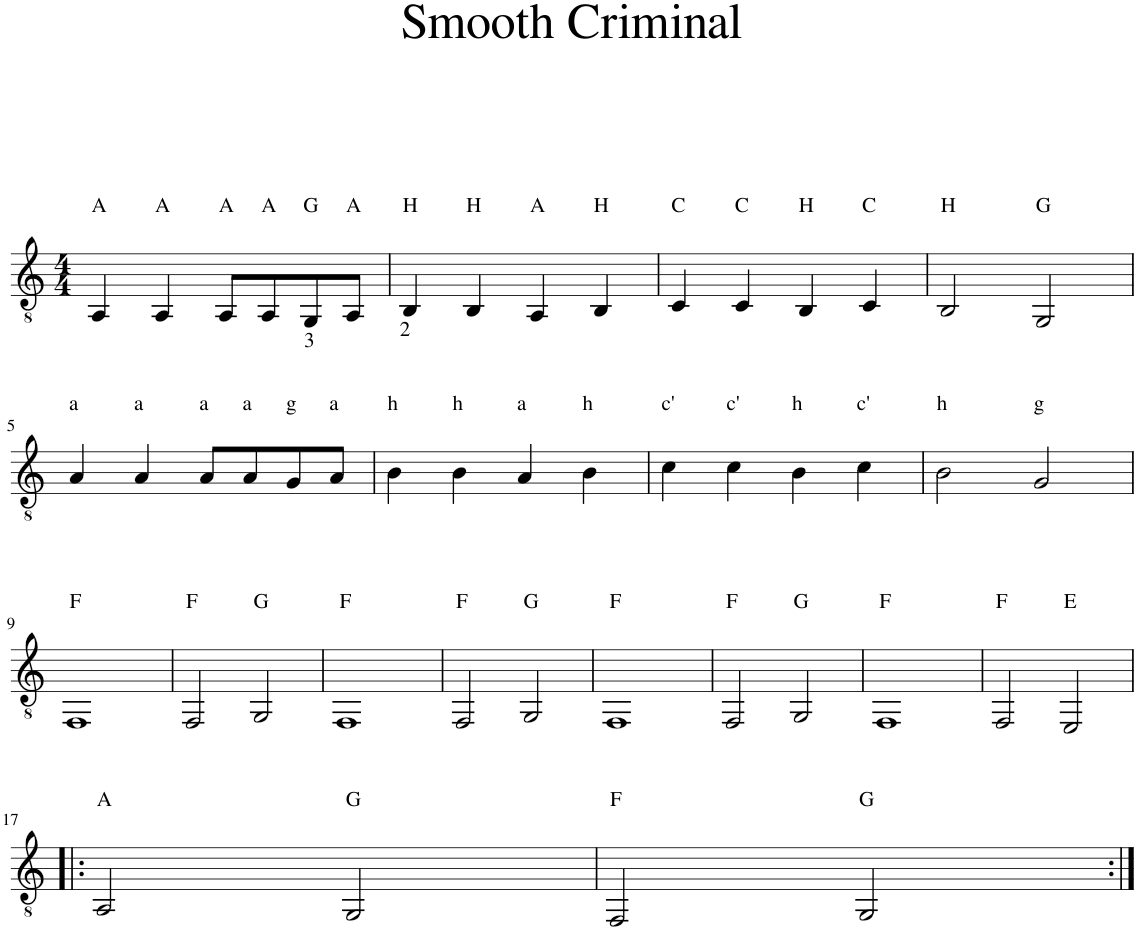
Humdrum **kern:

**kern
*part1
*staff1
*I"Classical Guitar
*I'Guit.
*clefGv2
*k[]
*M4/4
=1
!LO:TX:a:t=A
4AA/
!LO:TX:a:t=A
4AA/
!LO:TX:a:t=A
8AA/L
!LO:TX:a:t=A
8AA/
!LO:TX:a:t=G
!LO:TX:b:t=3
8GG/
!LO:TX:a:t=A
8AA/J
=2
!LO:TX:a:t=H
!LO:TX:b:t=2
4BB/
!LO:TX:a:t=H
4BB/
!LO:TX:a:t=A
4AA/
!LO:TX:a:t=H
4BB/
=3
!LO:TX:a:t=C
4C/
!LO:TX:a:t=C
4C/
!LO:TX:a:t=H
4BB/
!LO:TX:a:t=C
4C/
=4
!LO:TX:a:t=H
2BB/
!LO:TX:a:t=G
2GG/
!!LO:LB:g=z
=5
!LO:TX:a:t=a
4A/
!LO:TX:a:t=a
4A/
!LO:TX:a:t=a
8A/L
!LO:TX:a:t=a
8A/
!LO:TX:a:t=g
8G/
!LO:TX:a:t=a
8A/J
=6
!LO:TX:a:t=h
4B\
!LO:TX:a:t=h
4B\
!LO:TX:a:t=a
4A/
!LO:TX:a:t=h
4B\
=7
!LO:TX:a:t=c'
4c\
!LO:TX:a:t=c'
4c\
!LO:TX:a:t=h
4B\
!LO:TX:a:t=c'
4c\
=8
!LO:TX:a:t=h
2B\
!LO:TX:a:t=g
2G/
!!LO:LB:g=z
=9
!LO:TX:a:t=F
1FF
=10
!LO:TX:a:t=F
2FF/
!LO:TX:a:t=G
2GG/
=11
!LO:TX:a:t=F
1FF
=12
!LO:TX:a:t=F
2FF/
!LO:TX:a:t=G
2GG/
=13
!LO:TX:a:t=F
1FF
=14
!LO:TX:a:t=F
2FF/
!LO:TX:a:t=G
2GG/
=15
!LO:TX:a:t=F
1FF
=16
!LO:TX:a:t=F
2FF/
!LO:TX:a:t=E
2EE/
!!LO:LB:g=z
=17!|:
!LO:TX:a:t=A
2AA/
!LO:TX:a:t=G
2GG/
=18
!LO:TX:a:t=F
2FF/
!LO:TX:a:t=G
2GG/
=:|!
*-
